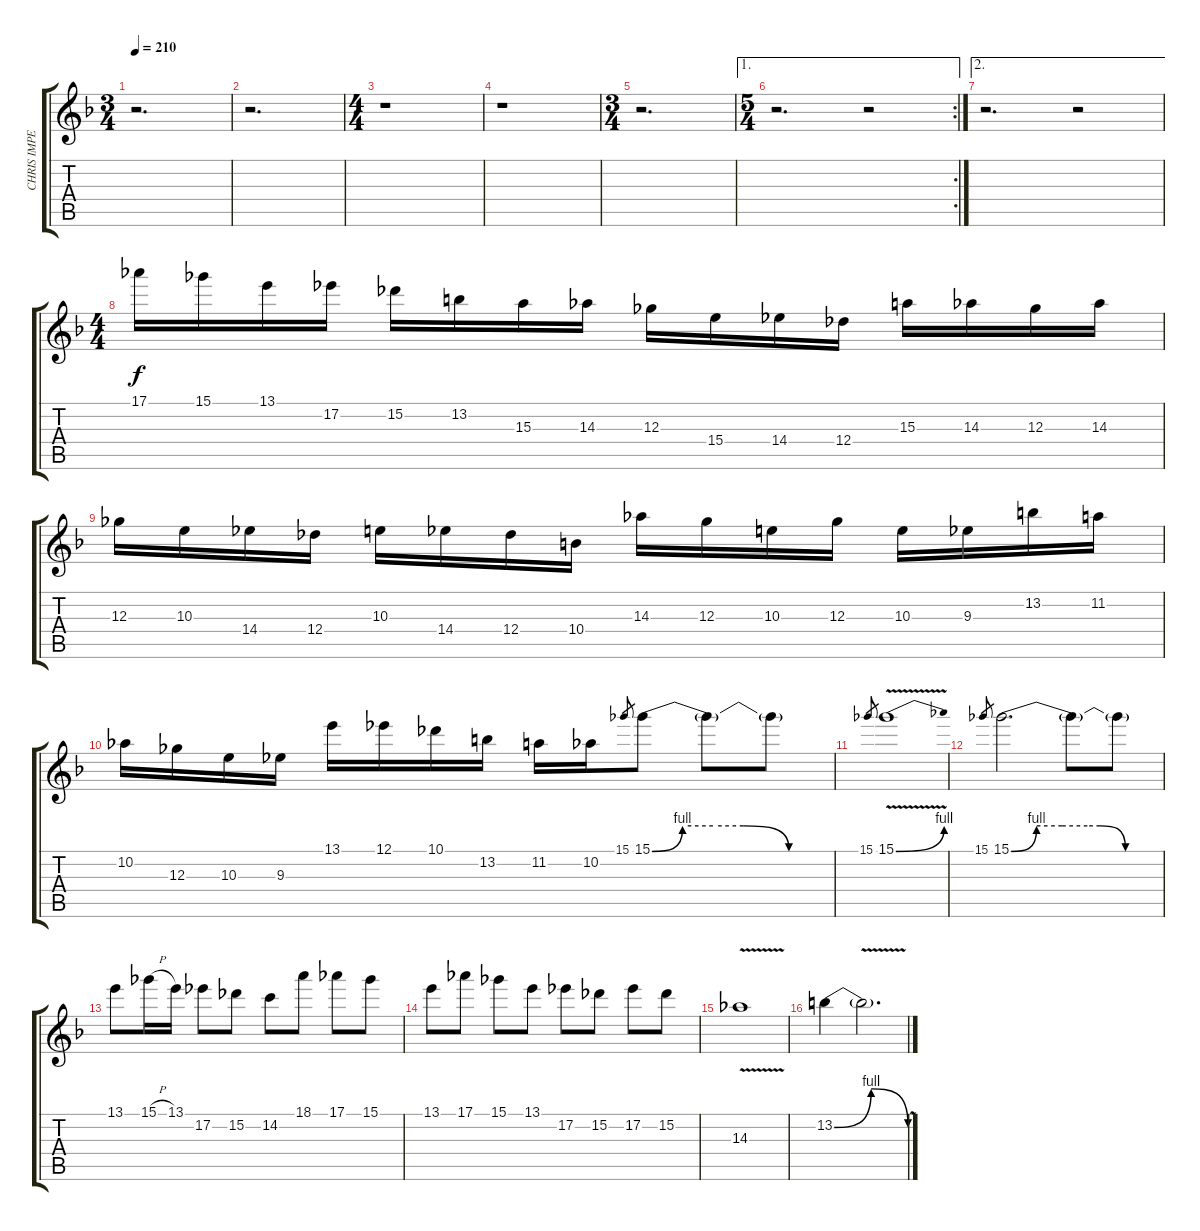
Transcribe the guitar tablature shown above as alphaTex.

\track ("CHRIS IMPELLITTERI - LEAD GUITAR" "CHRIS IMPE") {instrument overdrivenguitar}
\staff {score tabs}
\tuning (Eb4 Bb3 Gb3 Db3 Ab2 Eb2) {hide}
\ts (3 4)
\tempo 210
\clef g2
\ks f
r.2{d dy f} |
r.2{d} |
\ts (4 4)
r.1 |
r.1 |
\ts (3 4)
r.2{d} |
\ae 1
\rc 2
\ts (5 4)
r.2{d} r.2 |
\ae 2
r.2{d} r.2 |
\ts (4 4)
17.1.16 15.1.16 13.1.16 17.2.16 15.2.16 13.2.16 15.3.16 14.3.16 12.3.16 15.4.16 14.4.16 12.4.16 15.3.16 14.3.16 12.3.16 14.3.16 |
12.3.16 10.3.16 14.4.16 12.4.16 10.3.16 14.4.16 12.4.16 10.4.16 14.3.16 12.3.16 10.3.16 12.3.16 10.3.16 9.3.16 13.2.16 11.2.16 |
10.2.16 12.3.16 10.3.16 9.3.16 13.1.16 12.1.16 10.1.16 13.2.16 11.2.16 10.2.16 15.1.8{gr} 15.1{be (custom 0 0 10 4 20 4 30 4 45 0 60 0)}.8 15.1{t}.8 15.1{t}.8 |
15.1.8{gr} 15.1{be (bend 0 0 60 4) v}.1 |
15.1.8{gr} 15.1{be (custom 0 0 10 4 20 4 30 4 35 4 45 0 60 0)}.2{d} 15.1{t}.8 15.1{t}.8 |
13.1.8 15.1{h}.16 13.1.16 17.2.8 15.2.8 14.2.8 18.1.8 17.1.8 15.1.8 |
13.1.8 17.1.8 15.1.8 13.1.8 17.2.8 15.2.8 17.2.8 15.2.8 |
14.3{v}.1 |
13.2{be (bendrelease 0 0 15 4 30 4 60 0)}.4 13.2{v t}.2{d}
